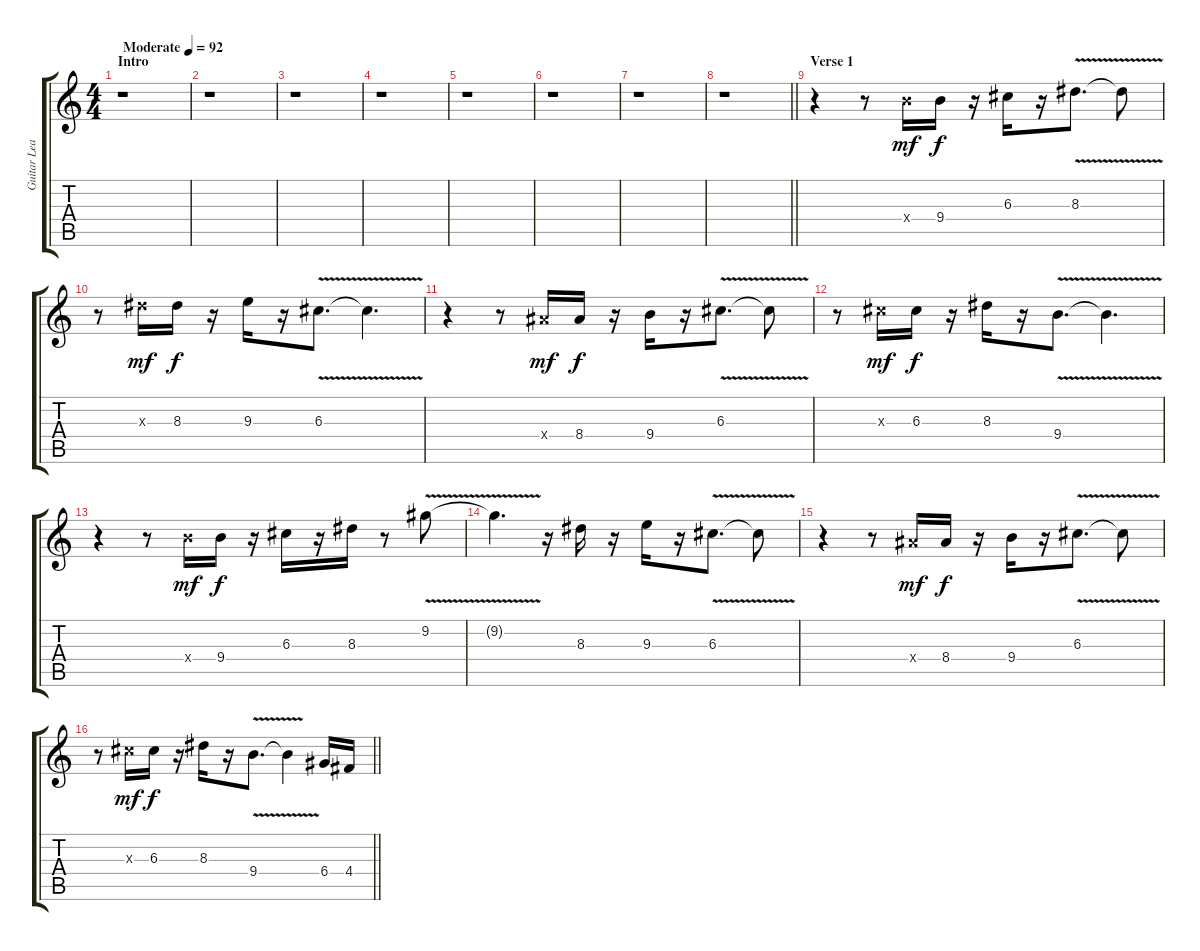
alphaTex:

\track ("Guitar Lead" "Guitar Lea") {instrument distortionguitar}
\staff {score tabs}
\tuning (E4 B3 G3 D3 A2 E2) {hide}
\ts (4 4)
\section ("" "Intro")
\tempo (92 "Moderate")
\clef g2
\ks aminor
r.1{dy mf instrument distortionguitar} |
r.1 |
r.1 |
r.1 |
r.1 |
r.1 |
r.1 |
\barLineRight lightlight
r.1 |
\section ("" "Verse 1")
r.4 r.8 9.4{x}.16 9.4.16{dy f} r.16 6.3.16 r.16 8.3{v}.8{d} 8.3{t}.8 |
r.8 8.3{x}.16{dy mf} 8.3.16{dy f} r.16 9.3.16 r.16 6.3{v}.8{d} 6.3{t}.4{d} |
r.4 r.8 8.4{x}.16{dy mf} 8.4.16{dy f} r.16 9.4.16 r.16 6.3{v}.8{d} 6.3{t}.8 |
r.8 6.3{x}.16{dy mf} 6.3.16{dy f} r.16 8.3.16 r.16 9.4{v}.8{d} 9.4{t}.4{d} |
r.4 r.8 9.4{x}.16{dy mf} 9.4.16{dy f} r.16 6.3.16 r.16 8.3.16 r.8 9.2{v}.8 |
9.2{t}.4{d} r.16 8.3.16 r.16 9.3.16 r.16 6.3{v}.8{d} 6.3{t}.8 |
r.4 r.8 8.4{x}.16{dy mf} 8.4.16{dy f} r.16 9.4.16 r.16 6.3{v}.8{d} 6.3{t}.8 |
\barLineRight lightlight
r.8 6.3{x}.16{dy mf} 6.3.16{dy f} r.16 8.3.16 r.16 9.4{v}.8{d} 9.4{t}.4 6.4.16 4.4.16
